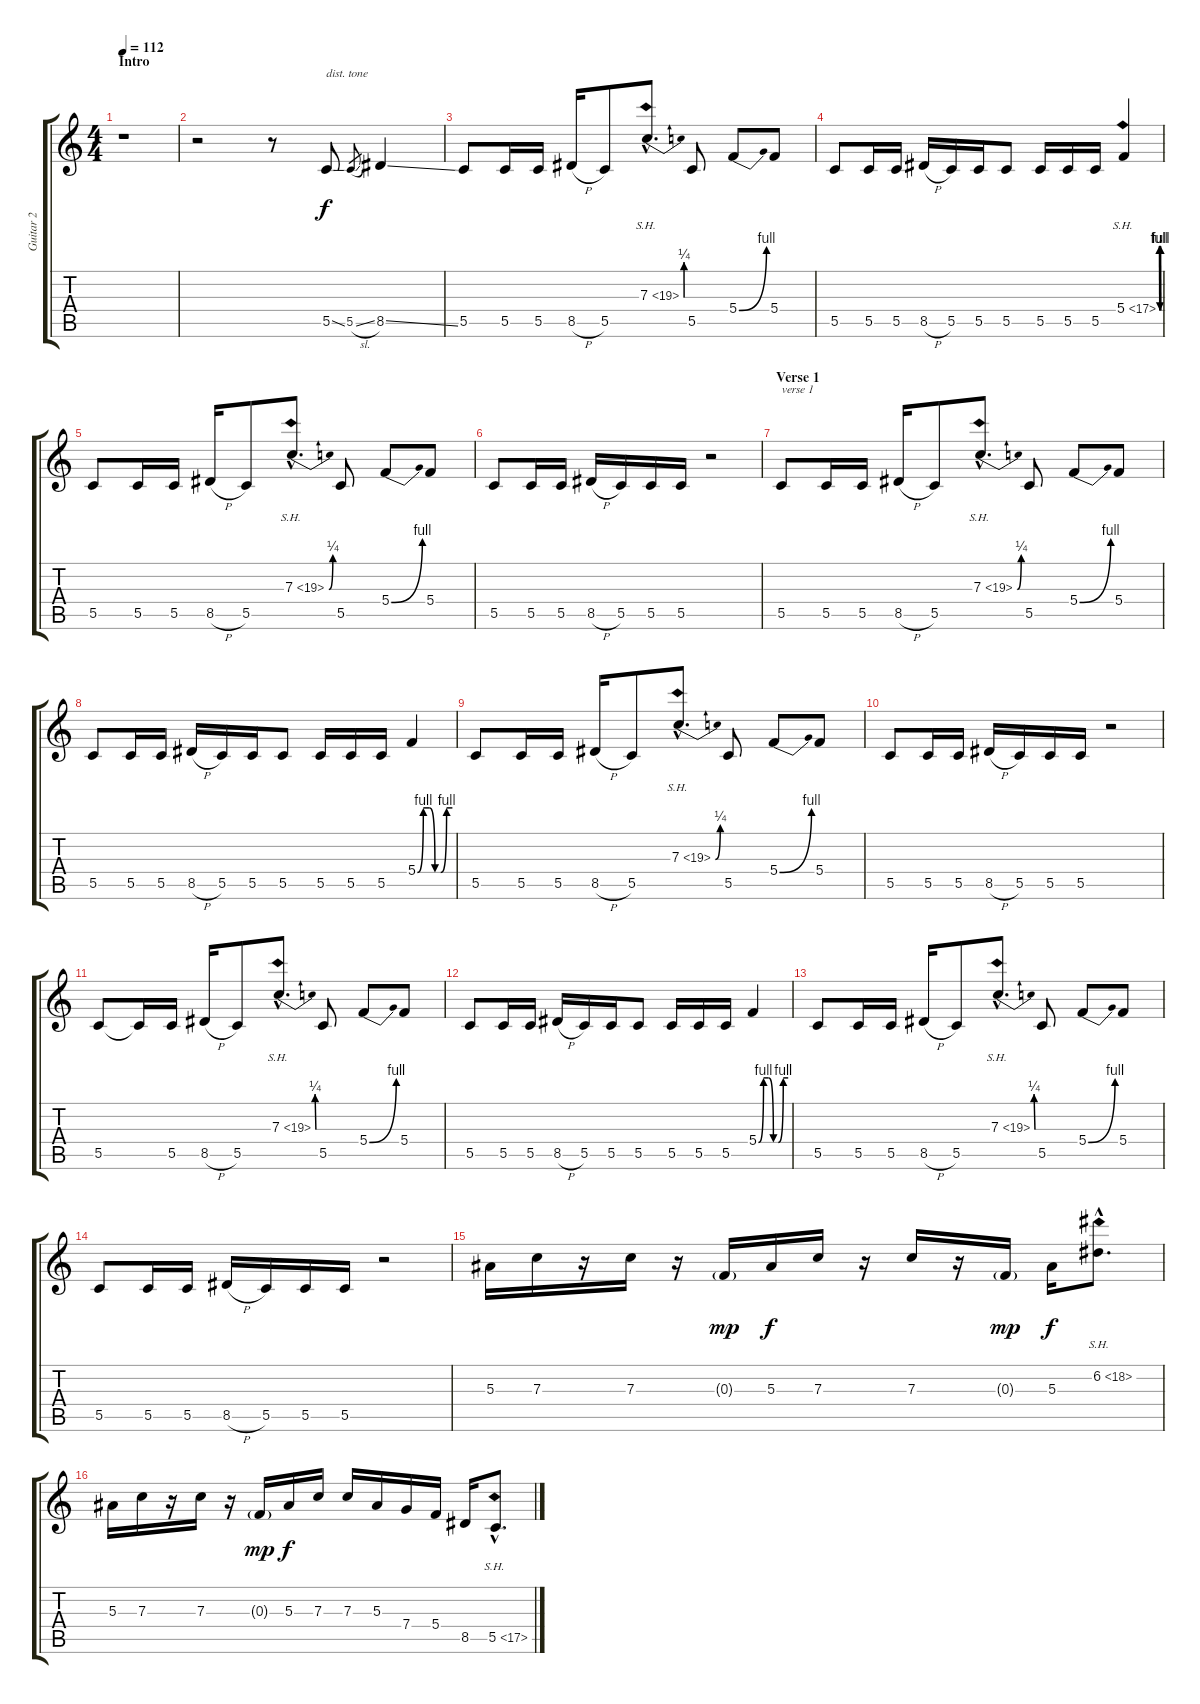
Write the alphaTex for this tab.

\track ("Guitar 2" "Guitar 2") {instrument distortionguitar}
\staff {score tabs}
\tuning (D4 A3 F3 C3 G2 D2) {hide}
\ts (4 4)
\section ("" "Intro")
\tempo 112
\clef g2
\ks c
r.1{dy f instrument distortionguitar} |
r.2 r.8 5.5{ss}.8{txt "dist. tone"} 5.5{sl}.8{gr} 8.5{ss}.4 |
5.5.8 5.5.16 5.5.16 8.5{h}.16 5.5.8 7.3{be (bend 0 0 60 1) sh 12 hac}.8{d} 5.5.8 5.4{be (bend 0 0 60 4)}.8 5.4.8 |
5.5.8 5.5.16 5.5.16 8.5{h}.16 5.5.16 5.5.16 5.5.8 5.5.16 5.5.16 5.5.16 5.4{be (custom 0 0 10 4 20 4 30 0 40 0 50 4 60 4) sh 12}.4 |
5.5.8 5.5.16 5.5.16 8.5{h}.16 5.5.8 7.3{be (bend 0 0 60 1) sh 12 hac}.8{d} 5.5.8 5.4{be (bend 0 0 60 4)}.8 5.4.8 |
5.5.8 5.5.16 5.5.16 8.5{h}.16 5.5.16 5.5.16 5.5.16 r.2 |
\section ("" "Verse 1")
5.5.8{txt "verse 1"} 5.5.16 5.5.16 8.5{h}.16 5.5.8 7.3{be (bend 0 0 60 1) sh 12 hac}.8{d} 5.5.8 5.4{be (bend 0 0 60 4)}.8 5.4.8 |
5.5.8 5.5.16 5.5.16 8.5{h}.16 5.5.16 5.5.16 5.5.8 5.5.16 5.5.16 5.5.16 5.4{be (custom 0 0 10 4 20 4 30 0 40 0 50 4 60 4)}.4 |
5.5.8 5.5.16 5.5.16 8.5{h}.16 5.5.8 7.3{be (bend 0 0 60 1) sh 12 hac}.8{d} 5.5.8 5.4{be (bend 0 0 60 4)}.8 5.4.8 |
5.5.8 5.5.16 5.5.16 8.5{h}.16 5.5.16 5.5.16 5.5.16 r.2 |
5.5.8 5.5{t}.16 5.5.16 8.5{h}.16 5.5.8 7.3{be (bend 0 0 60 1) sh 12 hac}.8{d} 5.5.8 5.4{be (bend 0 0 60 4)}.8 5.4.8 |
5.5.8 5.5.16 5.5.16 8.5{h}.16 5.5.16 5.5.16 5.5.8 5.5.16 5.5.16 5.5.16 5.4{be (custom 0 0 10 4 20 4 30 0 40 0 50 4 60 4)}.4 |
5.5.8 5.5.16 5.5.16 8.5{h}.16 5.5.8 7.3{be (bend 0 0 60 1) sh 12 hac}.8{d} 5.5.8 5.4{be (bend 0 0 60 4)}.8 5.4.8 |
5.5.8 5.5.16 5.5.16 8.5{h}.16 5.5.16 5.5.16 5.5.16 r.2 |
5.3.16 7.3.16 r.16 7.3.16 r.16 0.3{g}.16{dy mp} 5.3.16{dy f} 7.3.16 r.16 7.3.16 r.16 0.3{g}.16{dy mp} 5.3.16{dy f} 6.2{sh 12 hac}.8{d} |
5.3.16 7.3.16 r.16 7.3.16 r.16 0.3{g}.16{dy mp} 5.3.16{dy f} 7.3.16 7.3.16 5.3.16 7.4.16 5.4.16 8.5.16 5.5{sh 12 hac}.8{d}
